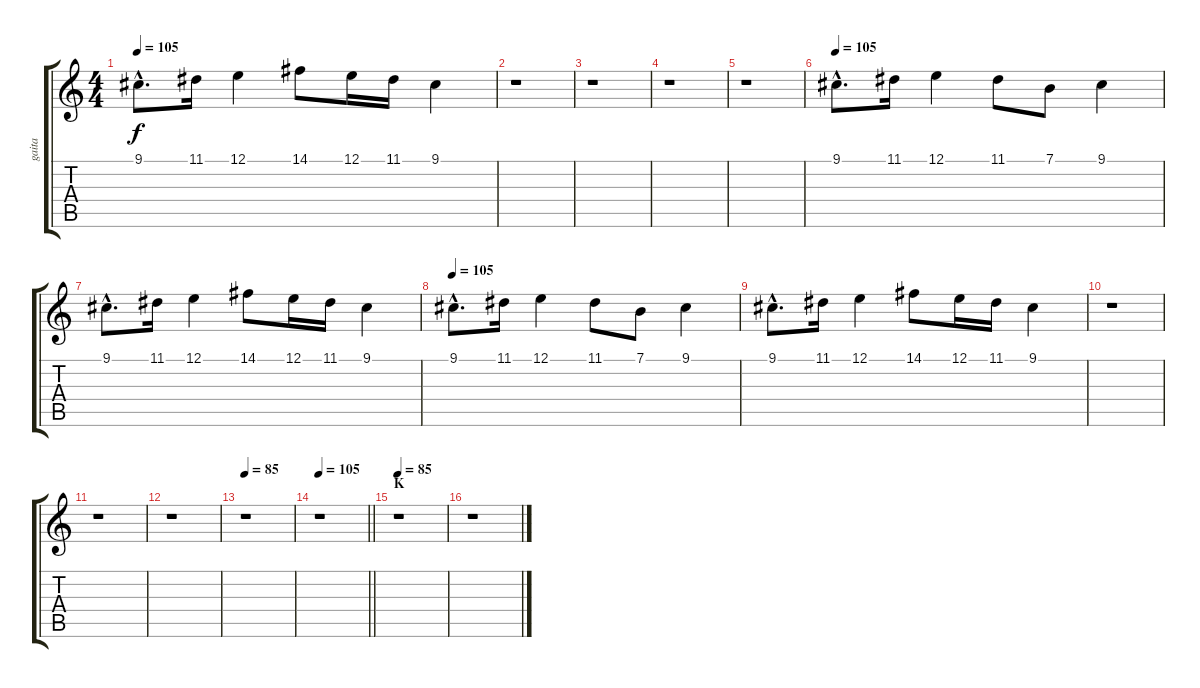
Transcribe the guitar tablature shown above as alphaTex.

\track ("gaita" "gaita") {instrument lead1square}
\staff {score tabs}
\tuning (E4 B3 G3 D3 A2 E2) {hide}
\ts (4 4)
\tempo 105
\clef g2
\ks c
9.1{hac}.8{d dy f} 11.1.16 12.1.4 14.1.8 12.1.16 11.1.16 9.1.4 |
r.1 |
r.1 |
r.1 |
r.1 |
\tempo 105
9.1{hac}.8{d volume 10 balance 13 instrument bagpipe} 11.1.16 12.1.4 11.1.8 7.1.8 9.1.4 |
9.1{hac}.8{d} 11.1.16 12.1.4 14.1.8 12.1.16 11.1.16 9.1.4 |
\tempo 105
9.1{hac}.8{d volume 10 balance 13 instrument bagpipe} 11.1.16 12.1.4 11.1.8 7.1.8 9.1.4 |
9.1{hac}.8{d} 11.1.16 12.1.4 14.1.8 12.1.16 11.1.16 9.1.4 |
r.1 |
r.1 |
r.1 |
\tempo 85
r.1 |
\tempo 105
\barLineRight lightlight
r.1 |
\section ("" "K")
\tempo 85
r.1 |
r.1
